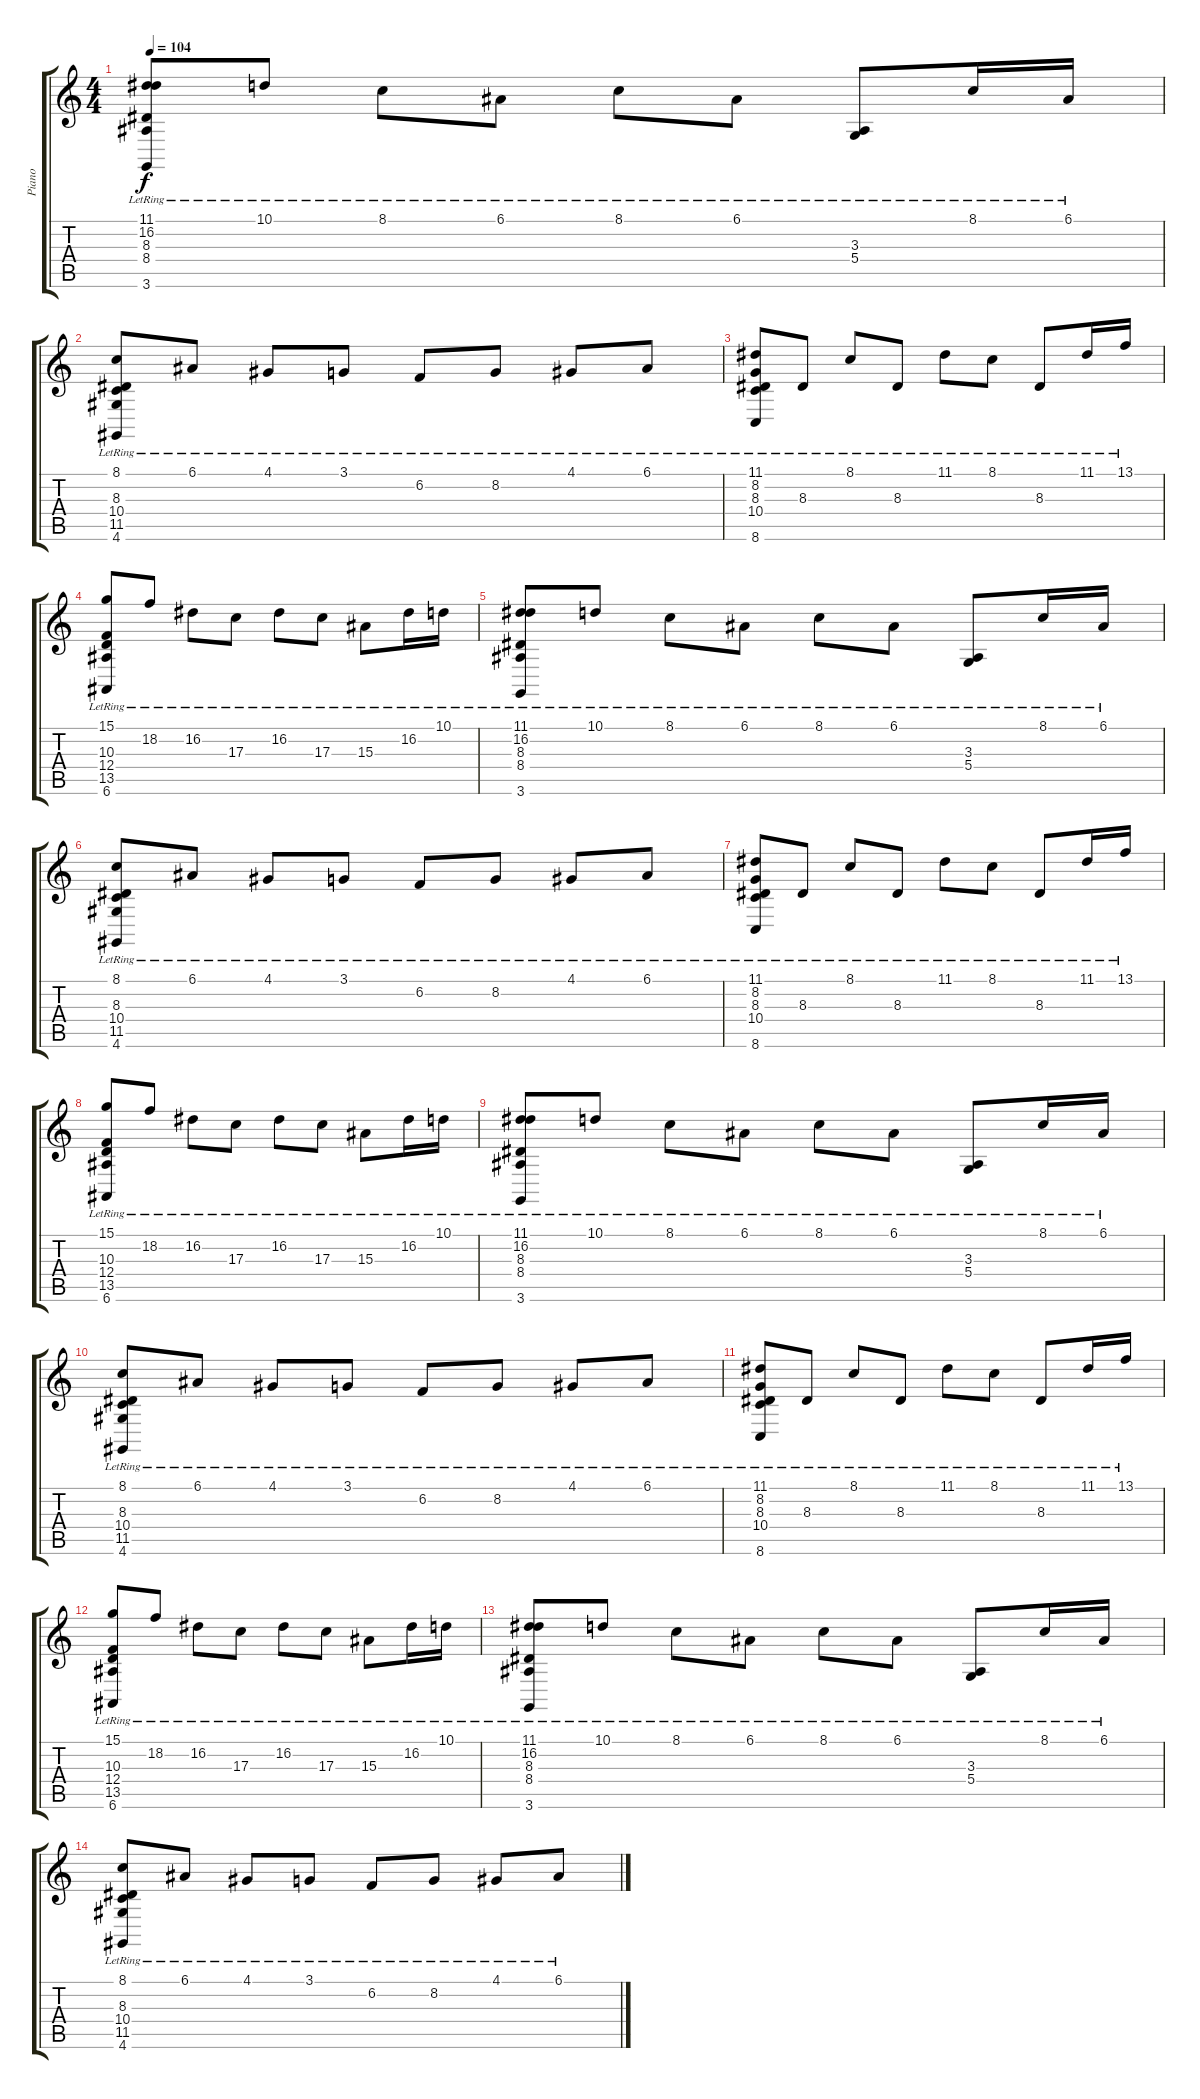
\track ("Piano" "Piano") {instrument brightacousticpiano}
\staff {score tabs}
\tuning (E4 B3 G3 D3 A2 E2) {hide}
\ts (4 4)
\tempo 104
\clef g2
\ks c
(11.1{lr} 16.2{lr} 8.3{lr} 8.4{lr} 3.6{lr}).8{dy f} 10.1{lr}.8 8.1{lr}.8 6.1{lr}.8 8.1{lr}.8 6.1{lr}.8 (3.3{lr} 5.4{lr}).8 8.1{lr}.16 6.1{lr}.16 |
(8.1{lr} 8.3{lr} 10.4{lr} 11.5{lr} 4.6{lr}).8 6.1{lr}.8 4.1{lr}.8 3.1{lr}.8 6.2{lr}.8 8.2{lr}.8 4.1{lr}.8 6.1{lr}.8 |
(11.1{lr} 8.2{lr} 8.3{lr} 10.4{lr} 8.6{lr}).8 8.3{lr}.8 8.1{lr}.8 8.3{lr}.8 11.1{lr}.8 8.1{lr}.8 8.3{lr}.8 11.1{lr}.16 13.1{lr}.16 |
(15.1{lr} 10.3{lr} 12.4{lr} 13.5{lr} 6.6{lr}).8 18.2{lr}.8 16.2{lr}.8 17.3{lr}.8 16.2{lr}.8 17.3{lr}.8 15.3{lr}.8 16.2{lr}.16 10.1{lr}.16 |
(11.1{lr} 16.2{lr} 8.3{lr} 8.4{lr} 3.6{lr}).8 10.1{lr}.8 8.1{lr}.8 6.1{lr}.8 8.1{lr}.8 6.1{lr}.8 (3.3{lr} 5.4{lr}).8 8.1{lr}.16 6.1{lr}.16 |
(8.1{lr} 8.3{lr} 10.4{lr} 11.5{lr} 4.6{lr}).8 6.1{lr}.8 4.1{lr}.8 3.1{lr}.8 6.2{lr}.8 8.2{lr}.8 4.1{lr}.8 6.1{lr}.8 |
(11.1{lr} 8.2{lr} 8.3{lr} 10.4{lr} 8.6{lr}).8 8.3{lr}.8 8.1{lr}.8 8.3{lr}.8 11.1{lr}.8 8.1{lr}.8 8.3{lr}.8 11.1{lr}.16 13.1{lr}.16 |
(15.1{lr} 10.3{lr} 12.4{lr} 13.5{lr} 6.6{lr}).8 18.2{lr}.8 16.2{lr}.8 17.3{lr}.8 16.2{lr}.8 17.3{lr}.8 15.3{lr}.8 16.2{lr}.16 10.1{lr}.16 |
(11.1{lr} 16.2{lr} 8.3{lr} 8.4{lr} 3.6{lr}).8 10.1{lr}.8 8.1{lr}.8 6.1{lr}.8 8.1{lr}.8 6.1{lr}.8 (3.3{lr} 5.4{lr}).8 8.1{lr}.16 6.1{lr}.16 |
(8.1{lr} 8.3{lr} 10.4{lr} 11.5{lr} 4.6{lr}).8 6.1{lr}.8 4.1{lr}.8 3.1{lr}.8 6.2{lr}.8 8.2{lr}.8 4.1{lr}.8 6.1{lr}.8 |
(11.1{lr} 8.2{lr} 8.3{lr} 10.4{lr} 8.6{lr}).8{volume 0} 8.3{lr}.8 8.1{lr}.8 8.3{lr}.8 11.1{lr}.8 8.1{lr}.8 8.3{lr}.8 11.1{lr}.16 13.1{lr}.16 |
(15.1{lr} 10.3{lr} 12.4{lr} 13.5{lr} 6.6{lr}).8 18.2{lr}.8 16.2{lr}.8 17.3{lr}.8 16.2{lr}.8 17.3{lr}.8 15.3{lr}.8 16.2{lr}.16 10.1{lr}.16 |
(11.1{lr} 16.2{lr} 8.3{lr} 8.4{lr} 3.6{lr}).8 10.1{lr}.8 8.1{lr}.8 6.1{lr}.8 8.1{lr}.8 6.1{lr}.8 (3.3{lr} 5.4{lr}).8 8.1{lr}.16 6.1{lr}.16 |
(8.1{lr} 8.3{lr} 10.4{lr} 11.5{lr} 4.6{lr}).8 6.1{lr}.8 4.1{lr}.8 3.1{lr}.8 6.2{lr}.8 8.2{lr}.8 4.1{lr}.8 6.1{lr}.8
